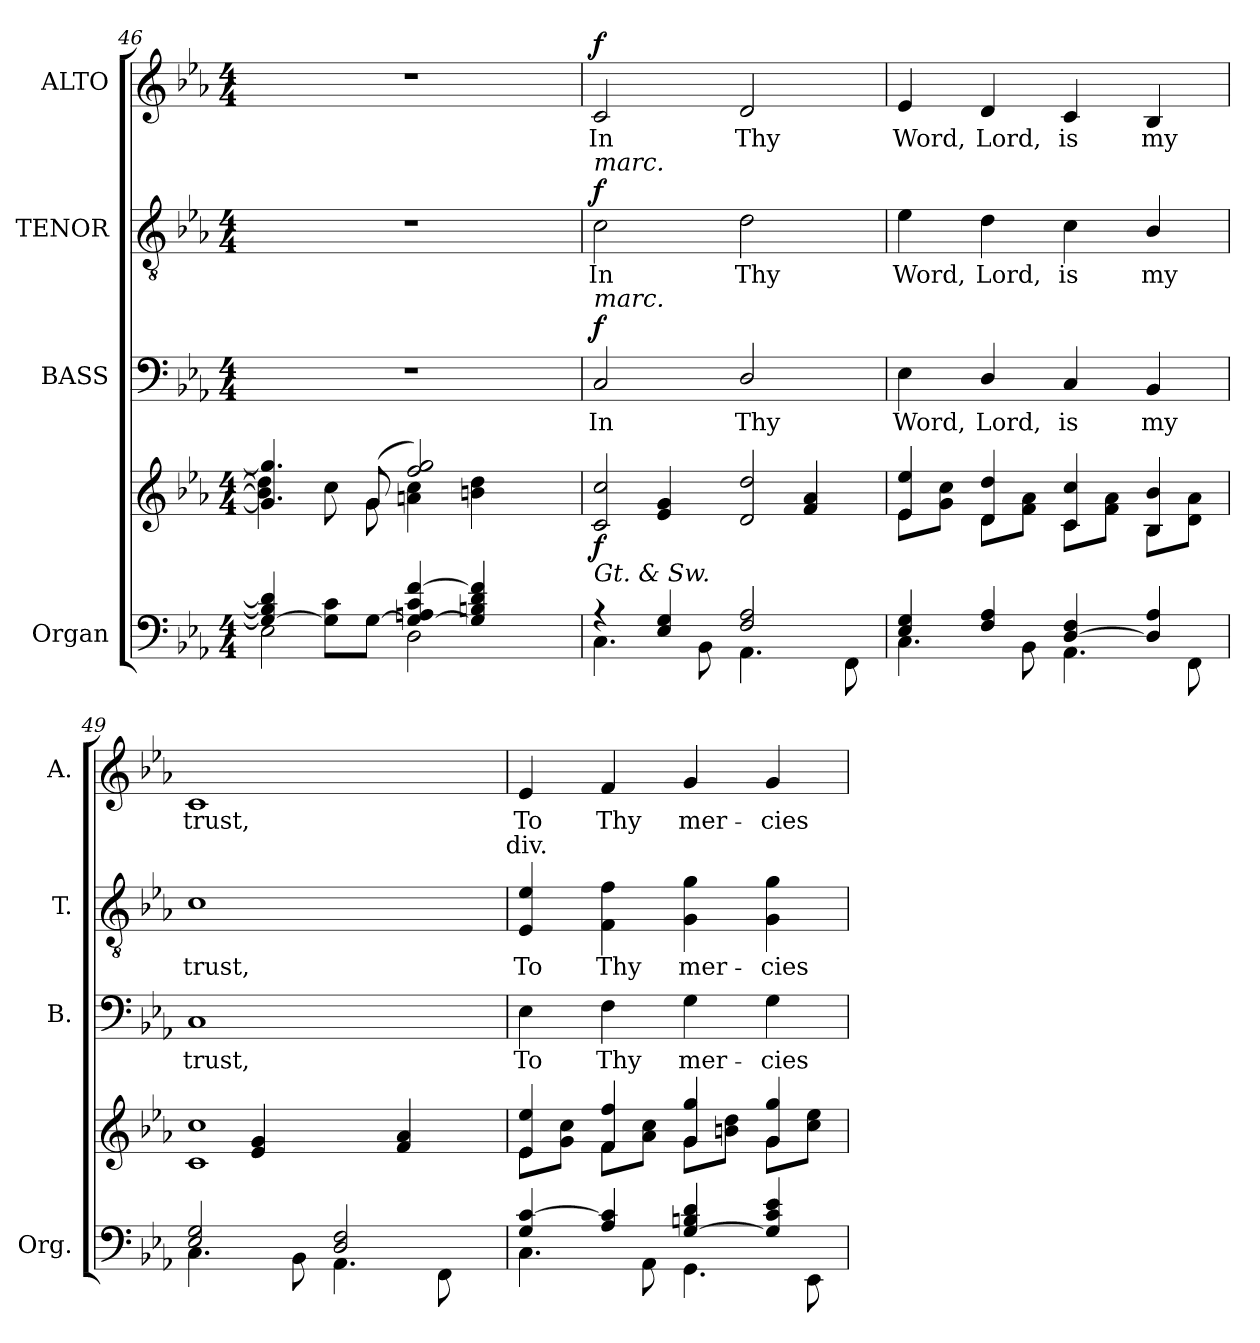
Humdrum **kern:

**kern	**kern	**dynam	**kern	**text	**dynam	**kern	**text	**dynam	**kern	**text	**dynam
*part4	*part4	*part4	*part3	*part3	*part3	*part2	*part2	*part2	*part1	*part1	*part1
*staff5	*staff4	*staff4/5	*staff3	*staff3	*staff3	*staff2	*staff2	*staff2	*staff1	*staff1	*staff1
*I"Organ	*	*	*I"BASS	*	*	*I"TENOR	*	*	*I"ALTO	*	*
*I'Org.	*	*	*I'B.	*	*	*I'T.	*	*	*I'A.	*	*
!!LO:LB:g=z
*clefF4	*clefG2	*	*clefF4	*	*	*clefGv2	*	*	*clefG2	*	*
*	*	*	*	*	*	*ITrd7c12	*	*	*	*	*
*k[b-e-a-]	*k[b-e-a-]	*	*k[b-e-a-]	*	*	*k[b-e-a-]	*	*	*k[b-e-a-]	*	*
*E-:	*E-:	*	*E-:	*	*	*E-:	*	*	*E-:	*	*
*M4/4	*M4/4	*	*M4/4	*	*	*M4/4	*	*	*M4/4	*	*
=46	=46	=46	=46	=46	=46	=46	=46	=46	=46	=46	=46
*^	*^	*	*	*	*	*	*	*	*^	*	*
*	*	*	*^	*	*	*	*	*	*	*	*	*	*	*
4Gi/_ 4Bi] 4di]	2E-i\	4.gi/] 4.ggi]	4bi\] 4ddi]	2ryy	.	1r	.	.	1r	.	.	1r	2ryy	.	.
8Gi]\ 8ci\L	.	.	8cci\	.	.	.	.	.	.	.	.	.	.	.	.
[8Gi\J	.	(8gi/	8gi\	.	.	.	.	.	.	.	.	.	.	.	.
4Gi/_ 4Ani 4ci [4fi	2Di\	2ffi/ 2ggi)	4ani\ 4cci	4ryy	.	.	.	.	.	.	.	.	4ryy	.	.
4Gi/] 4Bni 4di 4fi]	.	.	4bni\ 4ddi	8ryy	.	.	.	.	.	.	.	.	8ryy	.	.
.	.	.	.	16ryy	.	.	.	.	.	.	.	.	16ryy	.	.
.	.	.	.	32ryy	.	.	.	.	.	.	.	.	32ryy	.	.
.	.	.	.	64ryy	.	.	.	.	.	.	.	.	64ryy	.	.
.	.	.	.	128...ryy	.	.	.	.	.	.	.	.	128...ryy	.	.
.	.	.	.	1024ryy	.	.	.	.	.	.	.	.	1024ryy	.	.
*	*	*	*v	*v	*	*	*	*	*	*	*	*v	*v	*	*
=47	=47	=47	=47	=47	=47	=47	=47	=47	=47	=47	=47	=47	=47
*	*	*	*^	*	*	*	*	*	*	*	*^	*	*
!	!	!	!	!	!	!	!LO:LY:b:color=#000000	!	!	!	!	!	!	!	!
*	*	*	*v	*v	*	*	*	*	*	*	*	*v	*v	*	*
*	*	*	*^	*	*	*	*	*	*	*	*^	*	*
!	!	!	!	!	!	!	!	!	!	!LO:LY:b:color=#000000	!	!	!	!	!
*	*	*	*v	*v	*	*	*	*	*	*	*	*v	*v	*	*
*	*	*	*^	*	*	*	*	*	*	*	*^	*	*
!	!	!	!	!	!	!	!	!	!	!	!	!LO:TX:a:i:t=marc.	!	!	!
!	!	!	!	!	!	!	!	!	!LO:TX:a:i:t=marc.	!	!	!	!	!	!
!	!	!	!	!	!	!LO:TX:a:i:t=marc.	!	!	!	!	!	!	!	!	!
!LO:TX:a:i:t=Gt. & Sw.	!	!	!	!	!	!	!	!	!	!	!	!	!	!	!
!	!	!	!	!	!	!	!	!	!	!	!	!	!	!LO:LY:b:color=#000000	!
*	*	*	*v	*v	*	*	*	*	*	*	*	*v	*v	*	*
4r	4.Ci\	2ci/ 2cci	4ryy	f	2Ci/	In	f	2Ci\	In	f	2ci/	In	f
4E-i/ 4Gi	.	.	4e-i/ 4gi	.	.	.	.	.	.	.	.	.	.
.	8BB-i\	.	.	.	.	.	.	.	.	.	.	.	.
!	!	!	!	!	!	!LO:LY:b:color=#000000	!	!	!	!	!	!	!
!	!	!	!	!	!	!	!	!	!LO:LY:b:color=#000000	!	!	!	!
!	!	!	!	!	!	!	!	!	!	!	!	!LO:LY:b:color=#000000	!
2Fi/ 2A-i	4.AA-i\	2di/ 2ddi	4ryy	.	2Di/	Thy	.	2Di\	Thy	.	2di/	Thy	.
.	.	.	4fi/ 4a-i	.	.	.	.	.	.	.	.	.	.
.	8FFi\	.	.	.	.	.	.	.	.	.	.	.	.
=48	=48	=48	=48	=48	=48	=48	=48	=48	=48	=48	=48	=48	=48
!	!	!	!	!	!	!LO:LY:b:color=#000000	!	!	!	!	!	!	!
!	!	!	!	!	!	!	!	!	!LO:LY:b:color=#000000	!	!	!	!
!	!	!	!	!	!	!	!	!	!	!	!	!LO:LY:b:color=#000000	!
4E-i/ 4Gi	4.Ci\	4e-i/ 4ee-i	8e-i\L	.	4E-i\	Word,	.	4E-i\	Word,	.	4e-i/	Word,	.
.	.	.	8gi\ 8cciJ	.	.	.	.	.	.	.	.	.	.
!	!	!	!	!	!	!LO:LY:b:color=#000000	!	!	!	!	!	!	!
!	!	!	!	!	!	!	!	!	!LO:LY:b:color=#000000	!	!	!	!
!	!	!	!	!	!	!	!	!	!	!	!	!LO:LY:b:color=#000000	!
4Fi/ 4A-i	.	4di/ 4ddi	8di\L	.	4Di/	Lord,	.	4Di\	Lord,	.	4di/	Lord,	.
.	8BB-i\	.	8fi\ 8a-iJ	.	.	.	.	.	.	.	.	.	.
!	!	!	!	!	!	!LO:LY:b:color=#000000	!	!	!	!	!	!	!
!	!	!	!	!	!	!	!	!	!LO:LY:b:color=#000000	!	!	!	!
!	!	!	!	!	!	!	!	!	!	!	!	!LO:LY:b:color=#000000	!
[4Di/ 4Fi	4.AA-i\	4ci/ 4cci	8ci\L	.	4Ci/	is	.	4Ci\	is	.	4ci/	is	.
.	.	.	8fi\ 8a-iJ	.	.	.	.	.	.	.	.	.	.
!	!	!	!	!	!	!LO:LY:b:color=#000000	!	!	!	!	!	!	!
!	!	!	!	!	!	!	!	!	!LO:LY:b:color=#000000	!	!	!	!
!	!	!	!	!	!	!	!	!	!	!	!	!LO:LY:b:color=#000000	!
4Di/] 4A-i	.	4B-i/ 4b-i	8B-i\L	.	4BB-i/	my	.	4BB-i/	my	.	4B-i/	my	.
.	8FFi\	.	8di\ 8a-iJ	.	.	.	.	.	.	.	.	.	.
=49	=49	=49	=49	=49	=49	=49	=49	=49	=49	=49	=49	=49	=49
!	!	!	!	!	!	!LO:LY:b:color=#000000	!	!	!	!	!	!	!
!	!	!	!	!	!	!	!	!	!LO:LY:b:color=#000000	!	!	!	!
!	!	!	!	!	!	!	!	!	!	!	!	!LO:LY:b:color=#000000	!
*	*	*	*	*	*	*	*	*^	*	*	*	*	*
2E-i/ 2Gi	4.Ci\	1ci 1cci	4ryy	.	1Ci	trust,	.	1Ci	2ryy	trust,	.	1ci	trust,	.
.	.	.	4e-i/ 4gi	.	.	.	.	.	.	.	.	.	.	.
.	8BB-i\	.	.	.	.	.	.	.	.	.	.	.	.	.
2Di/ 2Fi	4.AA-i\	.	4ryy	.	.	.	.	.	4ryy	.	.	.	.	.
.	.	.	4fi/ 4a-i	.	.	.	.	.	8ryy	.	.	.	.	.
.	8FFi\	.	.	.	.	.	.	.	16ryy	.	.	.	.	.
.	.	.	.	.	.	.	.	.	32ryy	.	.	.	.	.
.	.	.	.	.	.	.	.	.	64ryy	.	.	.	.	.
.	.	.	.	.	.	.	.	.	128...ryy	.	.	.	.	.
!	!	!	!	!	!	!	!	!	!LO:TX:a:t=div.	!	!	!	!	!
.	.	.	.	.	.	.	.	.	1024ryy	.	.	.	.	.
*	*	*	*	*	*	*	*	*v	*v	*	*	*	*	*
=50	=50	=50	=50	=50	=50	=50	=50	=50	=50	=50	=50	=50	=50
*	*	*	*	*	*	*	*	*^	*	*	*	*	*
!	!	!	!	!	!	!LO:LY:b:color=#000000	!	!	!	!	!	!	!	!
*	*	*	*	*	*	*	*	*v	*v	*	*	*	*	*
*	*	*	*	*	*	*	*	*^	*	*	*	*	*
!	!	!	!	!	!	!	!	!	!	!LO:LY:b:color=#000000	!	!	!	!
*	*	*	*	*	*	*	*	*v	*v	*	*	*	*	*
*	*	*	*	*	*	*	*	*^	*	*	*	*	*
!	!	!	!	!	!	!	!	!	!	!	!	!	!LO:LY:b:color=#000000	!
*	*	*	*	*	*	*	*	*v	*v	*	*	*	*	*
4Gi/ [4ci	4.Ci\	4e-i/ 4ee-i	8e-i\L	.	4E-i\	To	.	4EE-i/ 4E-i	To	.	4e-i/	To	.
.	.	.	8gi\ 8cciJ	.	.	.	.	.	.	.	.	.	.
!	!	!	!	!	!	!LO:LY:b:color=#000000	!	!	!	!	!	!	!
!	!	!	!	!	!	!	!	!	!LO:LY:b:color=#000000	!	!	!	!
!	!	!	!	!	!	!	!	!	!	!	!	!LO:LY:b:color=#000000	!
4A-i/ 4ci]	.	4fi/ 4ffi	8fi\L	.	4Fi\	Thy	.	4FFi\ 4Fi	Thy	.	4fi/	Thy	.
.	8AA-i\	.	8a-i\ 8cciJ	.	.	.	.	.	.	.	.	.	.
!	!	!	!	!	!	!LO:LY:b:color=#000000	!	!	!	!	!	!	!
!	!	!	!	!	!	!	!	!	!LO:LY:b:color=#000000	!	!	!	!
!	!	!	!	!	!	!	!	!	!	!	!	!LO:LY:b:color=#000000	!
[4Gi/ 4Bni 4di	4.GGi\	4gi/ 4ggi	8gi\L	.	4Gi\	mer-	.	4GGi\ 4Gi	mer-	.	4gi/	mer-	.
.	.	.	8bni\ 8ddiJ	.	.	.	.	.	.	.	.	.	.
!	!	!	!	!	!	!LO:LY:b:color=#000000	!	!	!	!	!	!	!
!	!	!	!	!	!	!	!	!	!LO:LY:b:color=#000000	!	!	!	!
!	!	!	!	!	!	!	!	!	!	!	!	!LO:LY:b:color=#000000	!
4Gi/] 4ci 4e-i	.	4gi/ 4ggi	8gi\L	.	4Gi\	-cies	.	4GGi\ 4Gi	-cies	.	4gi/	-cies	.
.	8EE-i\	.	8cci\ 8ee-iJ	.	.	.	.	.	.	.	.	.	.
*v	*v	*	*	*	*	*	*	*	*	*	*	*	*
*	*v	*v	*	*	*	*	*	*	*	*	*	*
=	=	=	=	=	=	=	=	=	=	=	=
*-	*-	*-	*-	*-	*-	*-	*-	*-	*-	*-	*-
